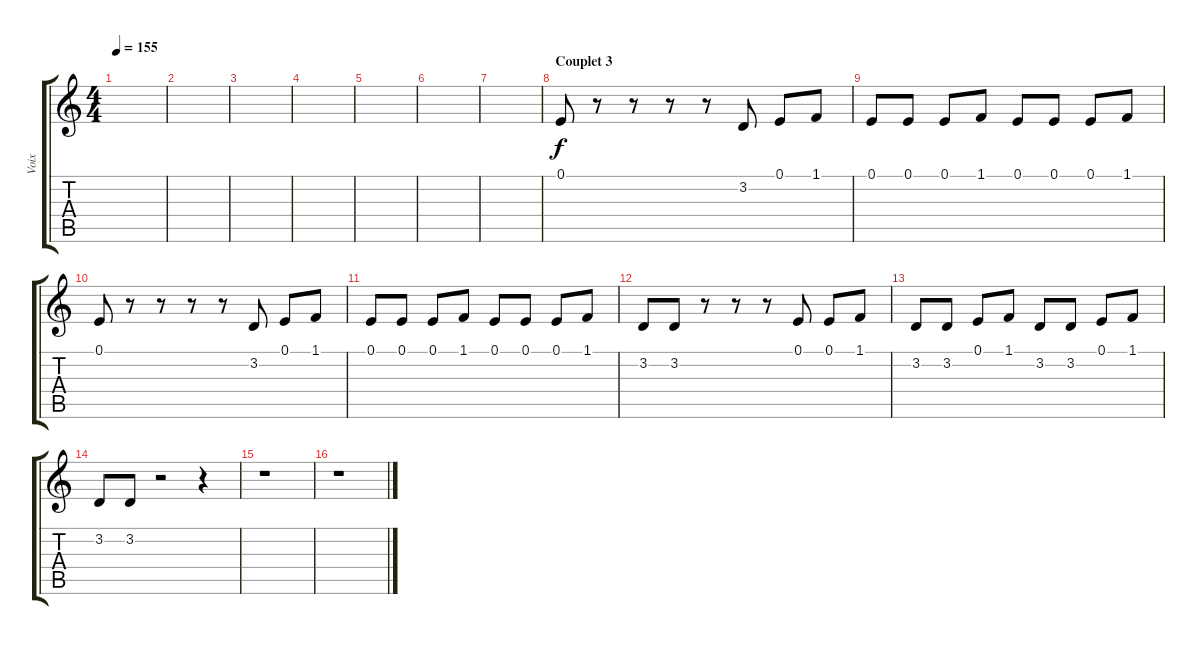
\track ("Voix" "Voix") {instrument lead6voice}
\staff {score tabs}
\tuning (E4 B3 G3 D3 A2 E2) {hide}
\ts (4 4)
\tempo 155
\clef g2
\ks c
|
|
|
|
|
|
|
\section ("" "Couplet 3")
0.1.8 r.8 r.8 r.8 r.8 3.2.8 0.1.8 1.1.8 |
0.1.8 0.1.8 0.1.8 1.1.8 0.1.8 0.1.8 0.1.8 1.1.8 |
0.1.8 r.8 r.8 r.8 r.8 3.2.8 0.1.8 1.1.8 |
0.1.8 0.1.8 0.1.8 1.1.8 0.1.8 0.1.8 0.1.8 1.1.8 |
3.2.8 3.2.8 r.8 r.8 r.8 0.1.8 0.1.8 1.1.8 |
3.2.8 3.2.8 0.1.8 1.1.8 3.2.8 3.2.8 0.1.8 1.1.8 |
3.2.8 3.2.8 r.2 r.4 |
r.1 |
r.1
